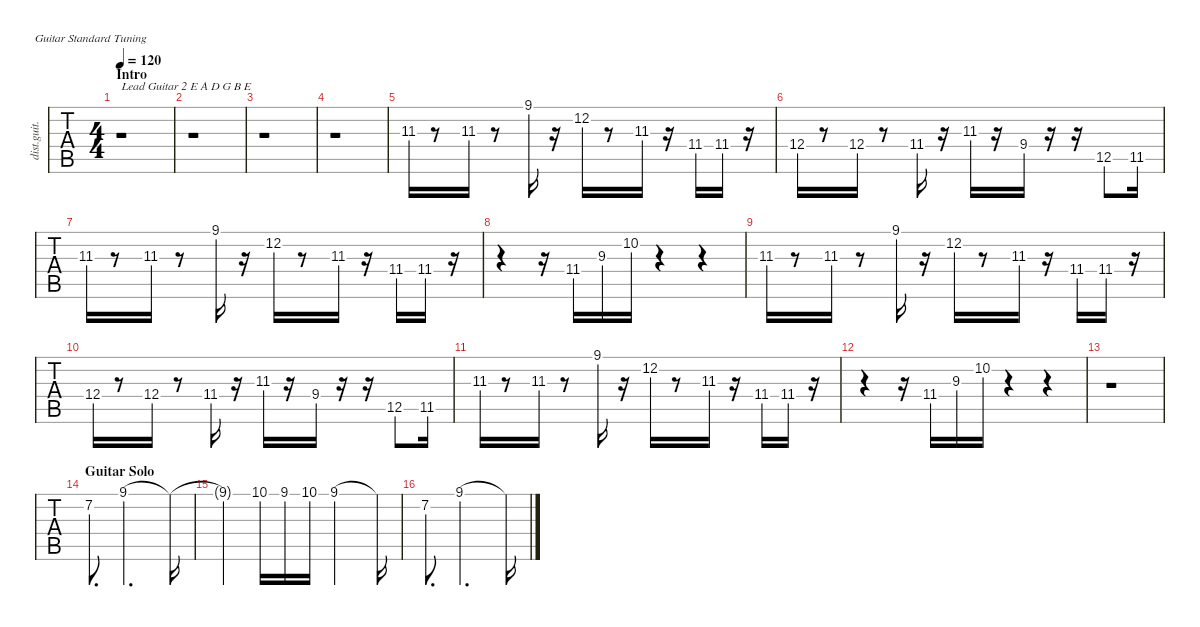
\defaultSystemsLayout 4
\hideDynamics
\bracketExtendMode nobrackets
\track ("Lead Guitar 2" "dist.guit.") {instrument distortionguitar}
\staff {tabs}
\tuning (E4 B3 G3 D3 A2 E2)
\ts (4 4)
\section ("" "Intro")
\tempo 120
\clef g2
\ks c
r.1{txt "Lead Guitar 2 E A D G B E" dy f instrument distortionguitar beam Down} |
r.1{beam Down} |
r.1{beam Down} |
r.1{beam Down} |
11.3{acc #}.16{beam Down} r.8{beam Down} 11.3{acc #}.16{beam Down} r.8{beam Down} 9.1{acc #}.16{beam Down} r.16{beam Down} 12.2.16{beam Down} r.8{beam Down} 11.3{acc #}.16{beam Down} r.16{beam Down} 11.4{acc #}.16{beam Down} 11.4{acc #}.16{beam Down} r.16{beam Down} |
12.4.16{beam Down} r.8{beam Down} 12.4.16{beam Down} r.8{beam Down} 11.4{acc #}.16{beam Down} r.16{beam Down} 11.3{acc #}.16{beam Down} r.16{beam Down} 9.4.16{beam Down} r.16{beam Down} r.16{beam Down} 12.5.8{beam Up} 11.5{acc #}.16{beam Up} |
11.3{acc #}.16{beam Down} r.8{beam Down} 11.3{acc #}.16{beam Down} r.8{beam Down} 9.1{acc #}.16{beam Down} r.16{beam Down} 12.2.16{beam Down} r.8{beam Down} 11.3{acc #}.16{beam Down} r.16{beam Down} 11.4{acc #}.16{beam Down} 11.4{acc #}.16{beam Down} r.16{beam Down} |
r.4{beam Down} r.16{beam Down} 11.4{acc #}.16{beam Down} 9.3.16{beam Down} 10.2.16{beam Down} r.4{beam Down} r.4{beam Down} |
11.3{acc #}.16{beam Down} r.8{beam Down} 11.3{acc #}.16{beam Down} r.8{beam Down} 9.1{acc #}.16{beam Down} r.16{beam Down} 12.2.16{beam Down} r.8{beam Down} 11.3{acc #}.16{beam Down} r.16{beam Down} 11.4{acc #}.16{beam Down} 11.4{acc #}.16{beam Down} r.16{beam Down} |
12.4.16{beam Down} r.8{beam Down} 12.4.16{beam Down} r.8{beam Down} 11.4{acc #}.16{beam Down} r.16{beam Down} 11.3{acc #}.16{beam Down} r.16{beam Down} 9.4.16{beam Down} r.16{beam Down} r.16{beam Down} 12.5.8{beam Up} 11.5{acc #}.16{beam Up} |
11.3{acc #}.16{beam Down} r.8{beam Down} 11.3{acc #}.16{beam Down} r.8{beam Down} 9.1{acc #}.16{beam Down} r.16{beam Down} 12.2.16{beam Down} r.8{beam Down} 11.3{acc #}.16{beam Down} r.16{beam Down} 11.4{acc #}.16{beam Down} 11.4{acc #}.16{beam Down} r.16{beam Down} |
r.4{beam Down} r.16{beam Down} 11.4{acc #}.16{beam Down} 9.3.16{beam Down} 10.2.16{beam Down} r.4{beam Down} r.4{beam Down} |
r.1{beam Down} |
\section ("" "Guitar Solo")
7.2{acc #}.8{d instrument overdrivenguitar beam Down} 9.1{acc #}.2{d beam Down} 9.1{t acc #}.16{beam Down} |
9.1{t acc #}.4{beam Down} 10.1.16{beam Down} 9.1{acc #}.16{beam Down} 10.1.16{beam Down} 9.1{acc #}.2{beam Down} 9.1{t acc #}.16{beam Down} |
7.2{acc #}.8{d beam Down} 9.1{acc #}.2{d beam Down} 9.1{t acc #}.16{beam Down}
